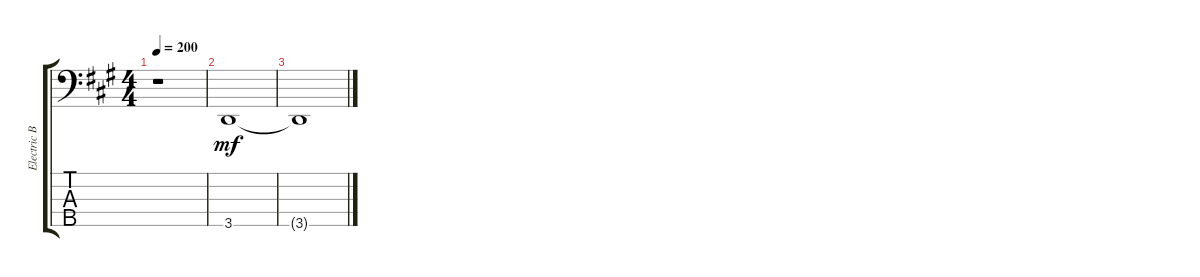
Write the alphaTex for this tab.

\track ("Electric Bass" "Electric B") {instrument electricbassfinger}
\staff {score tabs}
\tuning (G2 D2 A1 E1 B0) {hide}
\ts (4 4)
\tempo 200
\clef f4
\ks a
r.1{dy f} |
3.5.1{dy mf} |
3.5{t}.1
